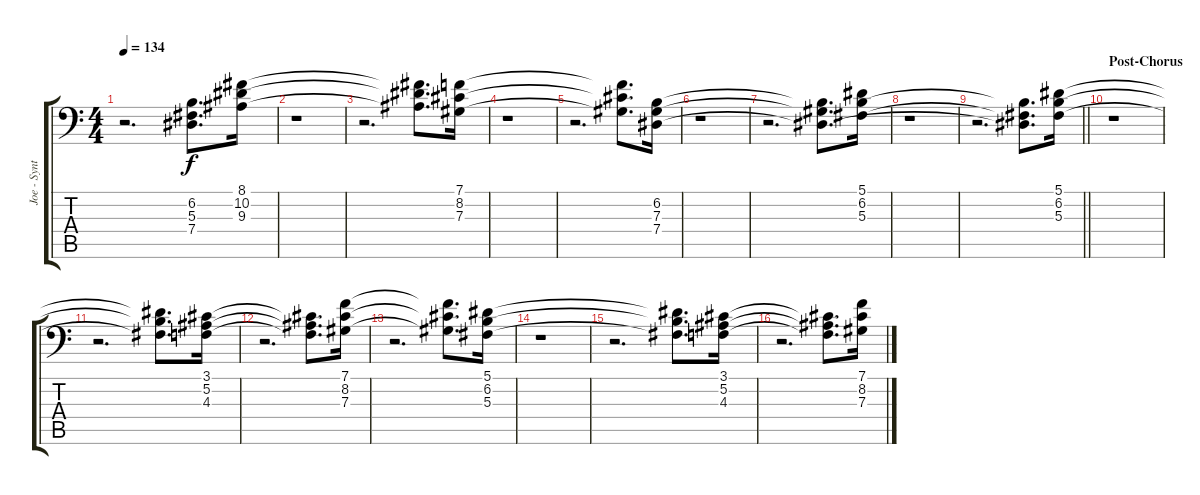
\track ("Joe - Synth (3 Step Down Drop G#)" "Joe - Synt") {instrument lead8bassandlead}
\staff {score tabs}
\tuning (Bb3 F3 Db3 Ab2 Eb2 Ab1) {hide}
\ts (4 4)
\tempo 134
\clef f4
\ks c
r.2{d dy f} (6.2{t} 5.3{t} 7.4{t}).8{d} (8.1 10.2 9.3).16 |
r.1 |
r.2{d} (8.1{t} 10.2{t} 9.3{t}).8{d} (7.1 8.2 7.3).16 |
r.1 |
r.2{d} (7.1{t} 8.2{t} 7.3{t}).8{d} (6.2 7.3 7.4).16 |
r.1 |
r.2{d} (6.2{t} 7.3{t} 7.4{t}).8{d} (5.1 6.2 5.3).16 |
r.1 |
\barLineRight lightlight
r.2{d} (6.2{t} 5.3{t} 7.4{t}).8{d} (5.1 6.2 5.3).16 |
\section ("" "Post-Chorus")
r.1 |
r.2{d} (5.1{t} 6.2{t} 5.3{t}).8{d} (3.1 5.2 4.3).16 |
r.2{d} (3.1{t} 5.2{t} 4.3{t}).8{d} (7.1 8.2 7.3).16 |
r.2{d} (7.1{t} 8.2{t} 7.3{t}).8{d} (5.1 6.2 5.3).16 |
r.1 |
r.2{d} (5.1{t} 6.2{t} 5.3{t}).8{d} (3.1 5.2 4.3).16 |
r.2{d} (3.1{t} 5.2{t} 4.3{t}).8{d} (7.1 8.2 7.3).16
